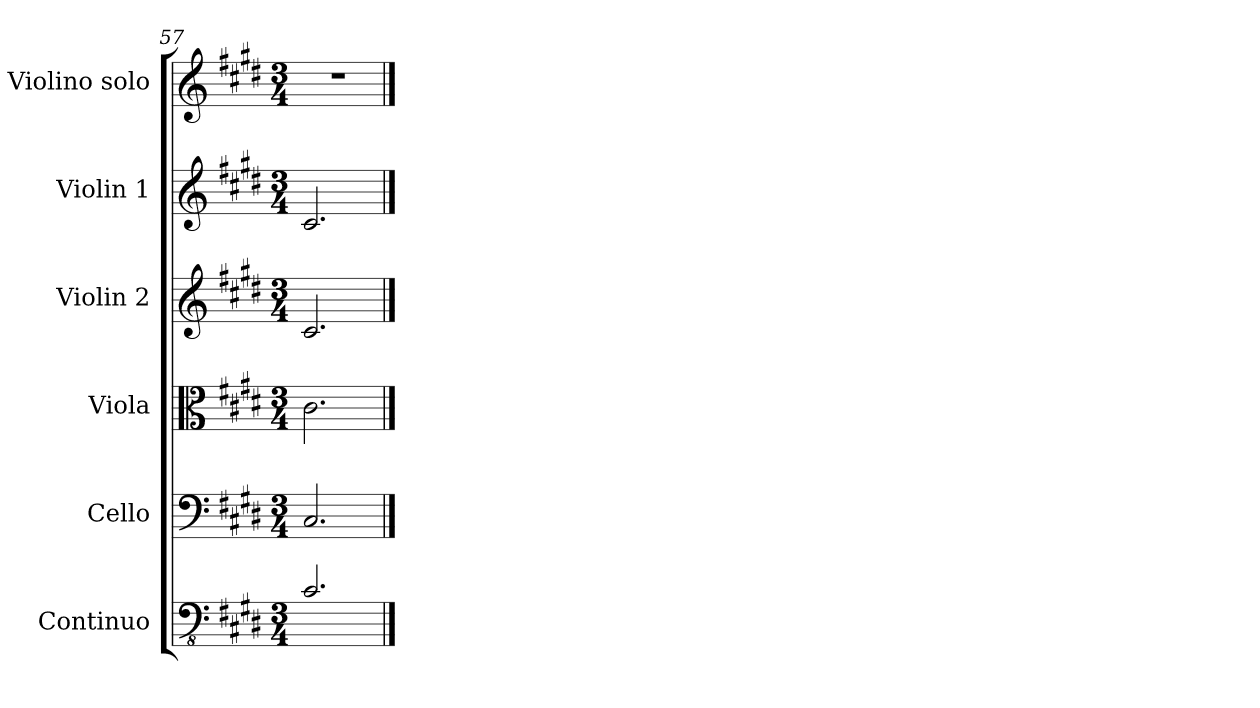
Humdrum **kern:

**kern	**kern	**kern	**kern	**kern	**kern
*part6	*part5	*part4	*part3	*part2	*part1
*staff6	*staff5	*staff4	*staff3	*staff2	*staff1
*I"Continuo	*I"Cello	*I"Viola	*I"Violin 2	*I"Violin 1	*I"Violino solo
*I'Cto	*	*I'Vla.	*I'Vn 2	*I'Vn 1	*I'Vln.
*clefFv4	*clefF4	*clefC3	*clefG2	*clefG2	*clefG2
*ITrd7c12	*	*	*	*	*
*k[f#c#g#d#]	*k[f#c#g#d#]	*k[f#c#g#d#]	*k[f#c#g#d#]	*k[f#c#g#d#]	*k[f#c#g#d#]
*M3/4	*M3/4	*M3/4	*M3/4	*M3/4	*M3/4
=57	=57	=57	=57	=57	=57
2.CC#/	2.C#/	2.c#\	2.c#/	2.c#/	2.r
==	==	==	==	==	==
*-	*-	*-	*-	*-	*-
